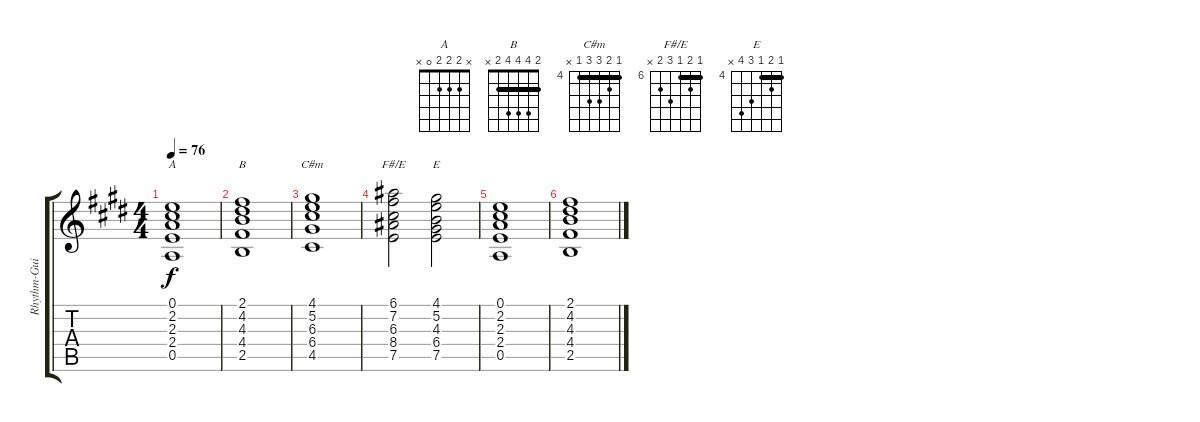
\track ("Rhythm-Guitar" "Rhythm-Gui") {instrument distortionguitar}
\staff {score tabs}
\tuning (E4 B3 G3 D3 A2 E2) {hide}
\chord ("A" x 2 2 2 0 x)
\chord ("B" 2 4 4 4 2 x) {barre 2}
\chord ("C#m" 4 5 6 6 4 x) {firstfret 4 barre 4}
\chord ("F#/E" 6 7 6 8 7 x) {firstfret 6 barre 6}
\chord ("E" 4 5 4 6 7 x) {firstfret 4 barre 4}
\ts (4 4)
\tempo 76
\clef g2
\ks c#minor
(0.1 2.2 2.3 2.4 0.5).1{ch "A" dy f} |
(2.1 4.2 4.3 4.4 2.5).1{ch "B"} |
(4.1 5.2 6.3 6.4 4.5).1{ch "C#m"} |
(6.1 7.2 6.3 8.4 7.5).2{ch "F#/E"} (4.1 5.2 4.3 6.4 7.5).2{ch "E"} |
(0.1 2.2 2.3 2.4 0.5).1 |
(2.1 4.2 4.3 4.4 2.5).1
